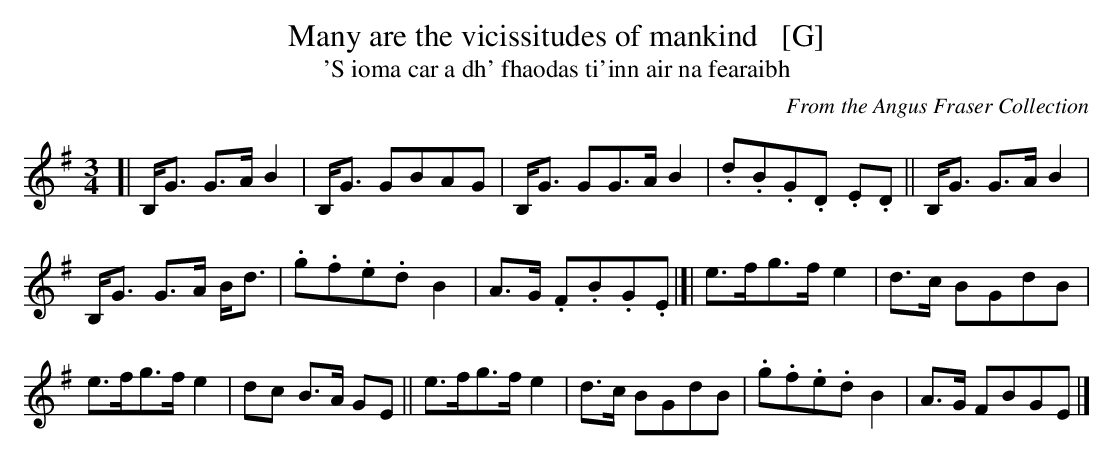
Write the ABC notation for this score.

X:1
T: Many are the vicissitudes of mankind   [G]
T: 'S ioma car a dh' fhaodas ti'inn air na fearaibh
O: From the Angus Fraser Collection
M: 3/4
L: 1/8
K: G
[|\
B,<G G>A B2 | B,<G GBAG | B,<G GG>A B2 | .d.B.G.D .E.D || B,<G G>A B2 |
B,<G G>A B<d | .g.f.e.d B2 | A>G .F.B.G.E |[| e>fg>f e2 | d>c BGdB |
e>fg>f e2 | dc B>A GE || e>fg>f e2 | d>c BGdB | .g.f.e.d B2 | A>G FBGE |]
